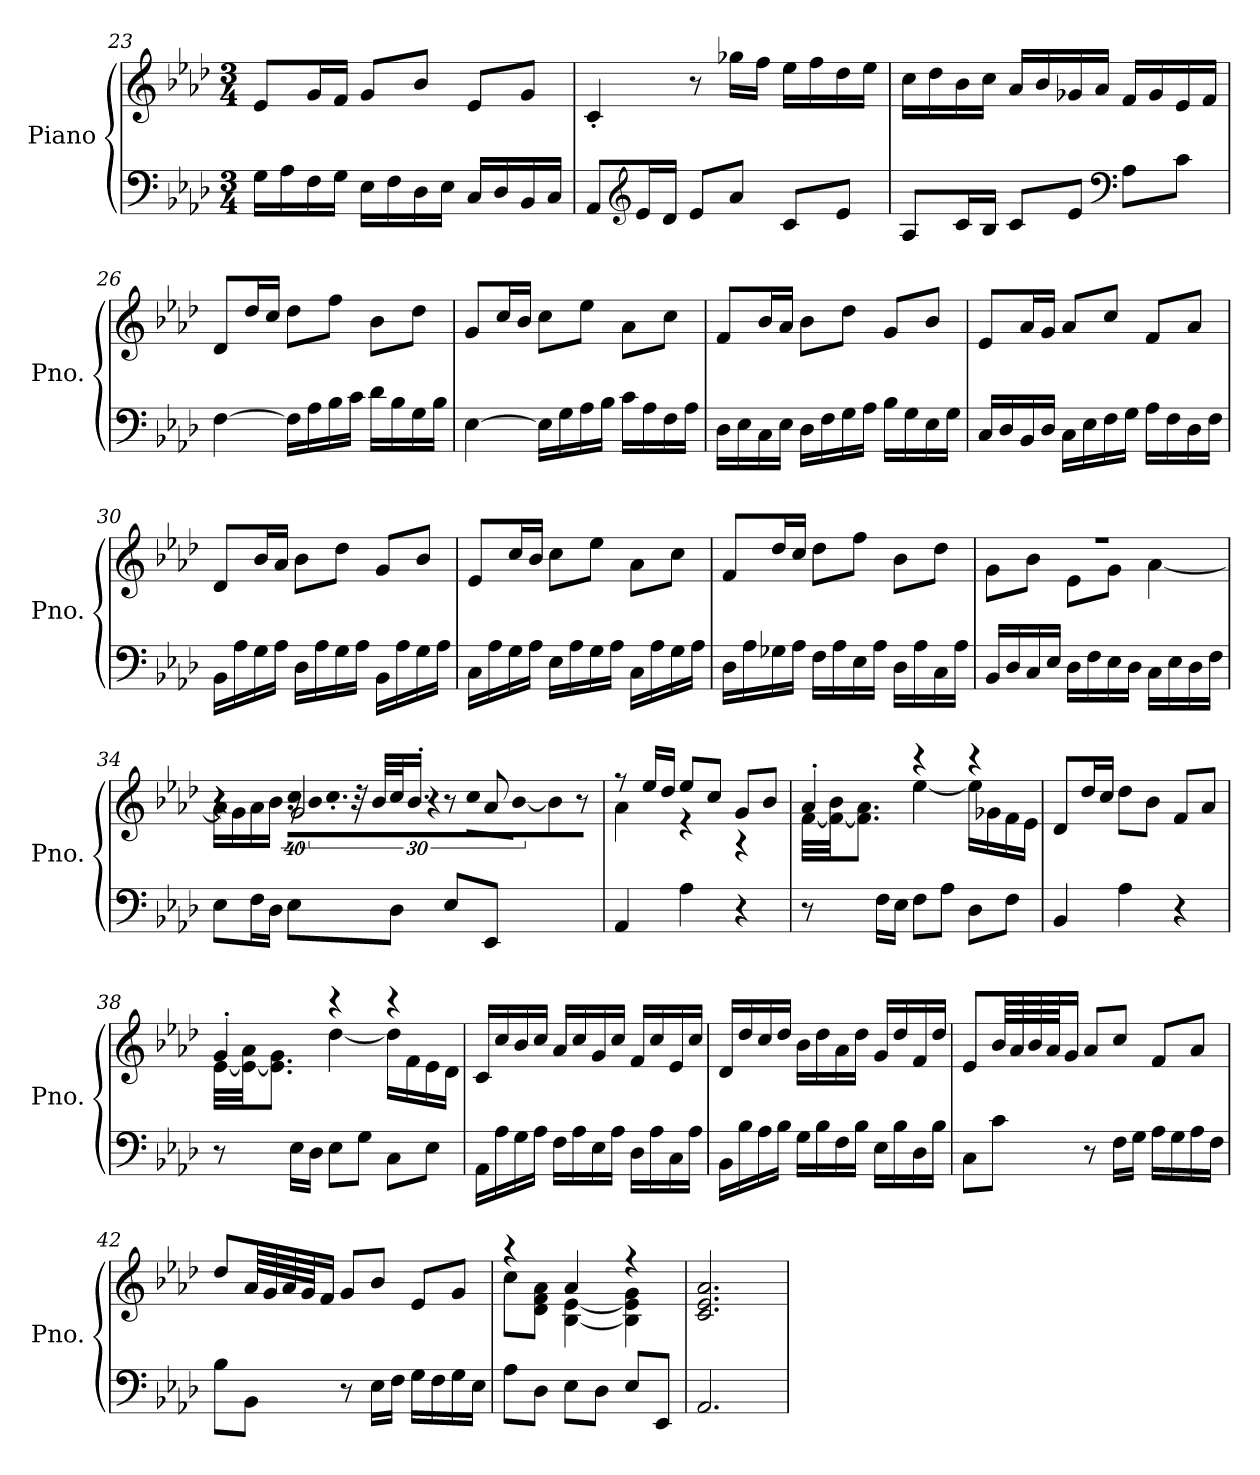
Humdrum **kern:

**kern	**kern
*part1	*part1
*staff2	*staff1
*I"Piano	*
*I'Pno.	*
*clefF4	*clefG2
*k[b-e-a-d-]	*k[b-e-a-d-]
*M3/4	*M3/4
=23	=23
16G\LL	8e-/L
16A-\	.
16F\	16g/L
16G\JJ	16f/JJ
16E-\LL	8g/L
16F\	.
16D-\	8b-/J
16E-\JJ	.
16C/LL	8e-/L
16D-/	.
16BB-/	8g/J
16C/JJ	.
=24	=24
8AA-/L	4c'/
*clefG2	*
16e-/L	.
16d-/JJ	.
8e-/L	8r
8a-/J	16gg-X\LL
.	16ff\JJ
8c/L	16ee-\LL
.	16ff\
8e-/J	16dd-\
.	16ee-\JJ
!!LO:LB:g=z
=25	=25
8A-/L	16cc\LL
.	16dd-\
16c/L	16b-\
16B-/JJ	16cc\JJ
8c/L	16a-/LL
.	16b-/
8e-/J	16g-X/
.	16a-/JJ
*clefF4	*
8A-\L	16f/LL
.	16g-/
8c\J	16e-/
.	16f/JJ
=26	=26
[4F\	8d-/L
.	16dd-/L
.	16cc/JJ
16F\LL]	8dd-\L
16A-\	.
16B-\	8ff\J
16c\JJ	.
16d-\LL	8b-\L
16B-\	.
16G\	8dd-\J
16B-\JJ	.
=27	=27
[4E-\	8g/L
.	16cc/L
.	16b-/JJ
16E-\LL]	8cc\L
16G\	.
16A-\	8ee-\J
16B-\JJ	.
16c\LL	8a-\L
16A-\	.
16F\	8cc\J
16A-\JJ	.
!!LO:LB:g=z
=28	=28
16D-\LL	8f/L
16E-\	.
16C\	16b-/L
16E-\JJ	16a-/JJ
16D-\LL	8b-\L
16F\	.
16G\	8dd-\J
16A-\JJ	.
16B-\LL	8g/L
16G\	.
16E-\	8b-/J
16G\JJ	.
=29	=29
16C/LL	8e-/L
16D-/	.
16BB-/	16a-/L
16D-/JJ	16g/JJ
16C\LL	8a-/L
16E-\	.
16F\	8cc/J
16G\JJ	.
16A-\LL	8f/L
16F\	.
16D-\	8a-/J
16F\JJ	.
=30	=30
16BB-\LL	8d-/L
16A-\	.
16G\	16b-/L
16A-\JJ	16a-/JJ
16D-\LL	8b-\L
16A-\	.
16G\	8dd-\J
16A-\JJ	.
16BB-\LL	8g/L
16A-\	.
16G\	8b-/J
16A-\JJ	.
!!LO:LB:g=z
=31	=31
16C\LL	8e-/L
16A-\	.
16G\	16cc/L
16A-\JJ	16b-/JJ
16E-\LL	8cc\L
16A-\	.
16G\	8ee-\J
16A-\JJ	.
16C\LL	8a-\L
16A-\	.
16G\	8cc\J
16A-\JJ	.
=32	=32
16D-\LL	8f/L
16A-\	.
16G-X\	16dd-/L
16A-\JJ	16cc/JJ
16F\LL	8dd-\L
16A-\	.
16E-\	8ff\J
16A-\JJ	.
16D-\LL	8b-\L
16A-\	.
16C\	8dd-\J
16A-\JJ	.
=33	=33
*	*^
16BB-/LL	2.r	8g\L
16D-/	.	.
16C/	.	8b-\J
16E-/JJ	.	.
16D-\LL	.	8e-\L
16F\	.	.
16E-\	.	8g\J
16D-\JJ	.	.
16C\LL	.	[4a-\
16E-\	.	.
16D-\	.	.
16F\JJ	.	.
!!LO:LB:g=z
=34	=34	=34
*	*	*^
8E-\L	4r	16a-\LL]	4r
.	.	16g\	.
16F\L	.	16a-\	.
16D-\JJ	.	16b-\JJ	.
!	!	!LO:N:vis=32	!
8E-\L	16r	640%23cc\LLL	2g/
!	!	!LO:N:vis=256%9	!
.	.	960%17b-\K	.
!	!	!LO:N:vis=32.	!
.	.	1920%103cc'\JJJ	.
.	32r	.	.
.	32b-/LLL	.	.
!	!	!LO:N:vis=16	!
.	.	1920%137r	.
8D-\J	32cc/J	.	.
.	16.b-'/JJ	.	.
!	!	!LO:N:vis=32	!
.	.	640%23cc\LLL	.
!	!	!LO:N:vis=32	!
.	.	[640%23b-\JJJ	.
8E-/L	8r	.	.
.	.	8b-\]	.
8EE-/J	8a-/	.	.
.	.	8r	.
1920ryy	1920ryy	.	1920ryy
*	*	*v	*v
=35	=35	=35
4AA-/	8r	4a-\
.	16ee-/LL	.
.	16dd-/JJ	.
4A-\	8ee-/L	4r
.	8cc/J	.
4r	8g/L	4r
.	8b-/J	.
=36	=36	=36
8r	4a-'/	[32f\LLL
.	.	32f\_ 32b-\JJ
.	.	8.f\] 8.a-\J
16F\LL	.	.
16E-\JJ	.	.
8F\L	4r	[4ee-\
8A-\J	.	.
8D-\L	4r	16ee-\LL]
.	.	16g-X\
8F\J	.	16f\
.	.	16e-\JJ
*	*v	*v
!!LO:LB:g=z
=37	=37
4BB-/	8d-/L
.	16dd-/L
.	16cc/JJ
4A-\	8dd-\L
.	8b-\J
4r	8f/L
.	8a-/J
=38	=38
*	*^
8r	4g'/	[32e-\LLL
.	.	32e-\_ 32a-\JJ
.	.	8.e-\] 8.g\J
16E-\LL	.	.
16D-\JJ	.	.
8E-\L	4r	[4dd-\
8G\J	.	.
8C\L	4r	16dd-\LL]
.	.	16f\
8E-\J	.	16e-\
.	.	16d-\JJ
*	*v	*v
=39	=39
16AA-\LL	16c/LL
16A-\	16cc/
16G\	16b-/
16A-\JJ	16cc/JJ
16F\LL	16a-/LL
16A-\	16cc/
16E-\	16g/
16A-\JJ	16cc/JJ
16D-\LL	16f/LL
16A-\	16cc/
16C\	16e-/
16A-\JJ	16cc/JJ
=40	=40
16BB-\LL	16d-/LL
16B-\	16dd-/
16A-\	16cc/
16B-\JJ	16dd-/JJ
16G\LL	16b-\LL
16B-\	16dd-\
16F\	16a-\
16B-\JJ	16dd-\JJ
16E-\LL	16g/LL
16B-\	16dd-/
16D-\	16f/
16B-\JJ	16dd-/JJ
!!LO:PB:g=z
=41	=41
8C\L	8e-/L
8c\J	64b-/LLL
.	64a-/
.	64b-/
.	64a-/JJ
.	16g/JJ
8r	8a-/L
16F\LL	8cc/J
16G\JJ	.
16A-\LL	8f/L
16G\	.
16A-\	8a-/J
16F\JJ	.
=42	=42
8B-\L	8dd-/L
8BB-\J	64a-/LLL
.	64g/
.	64a-/
.	64g/JJ
.	16f/JJ
8r	8g/L
16E-\LL	8b-/J
16F\JJ	.
16G\LL	8e-/L
16F\	.
16G\	8g/J
16E-\JJ	.
=43	=43
*	*^
8A-\L	4r	8cc\L
8D-\J	.	8d-\ 8f\ 8a-\J
8E-\L	4a-/	[4B-\ [4e-\
8D-\J	.	.
8E-/L	4r	4B-\] 4e-\] 4g\
8EE-/J	.	.
*	*v	*v
=44	=44
2.AA-/	2.c/ 2.e-/ 2.a-/
=	=
*-	*-
